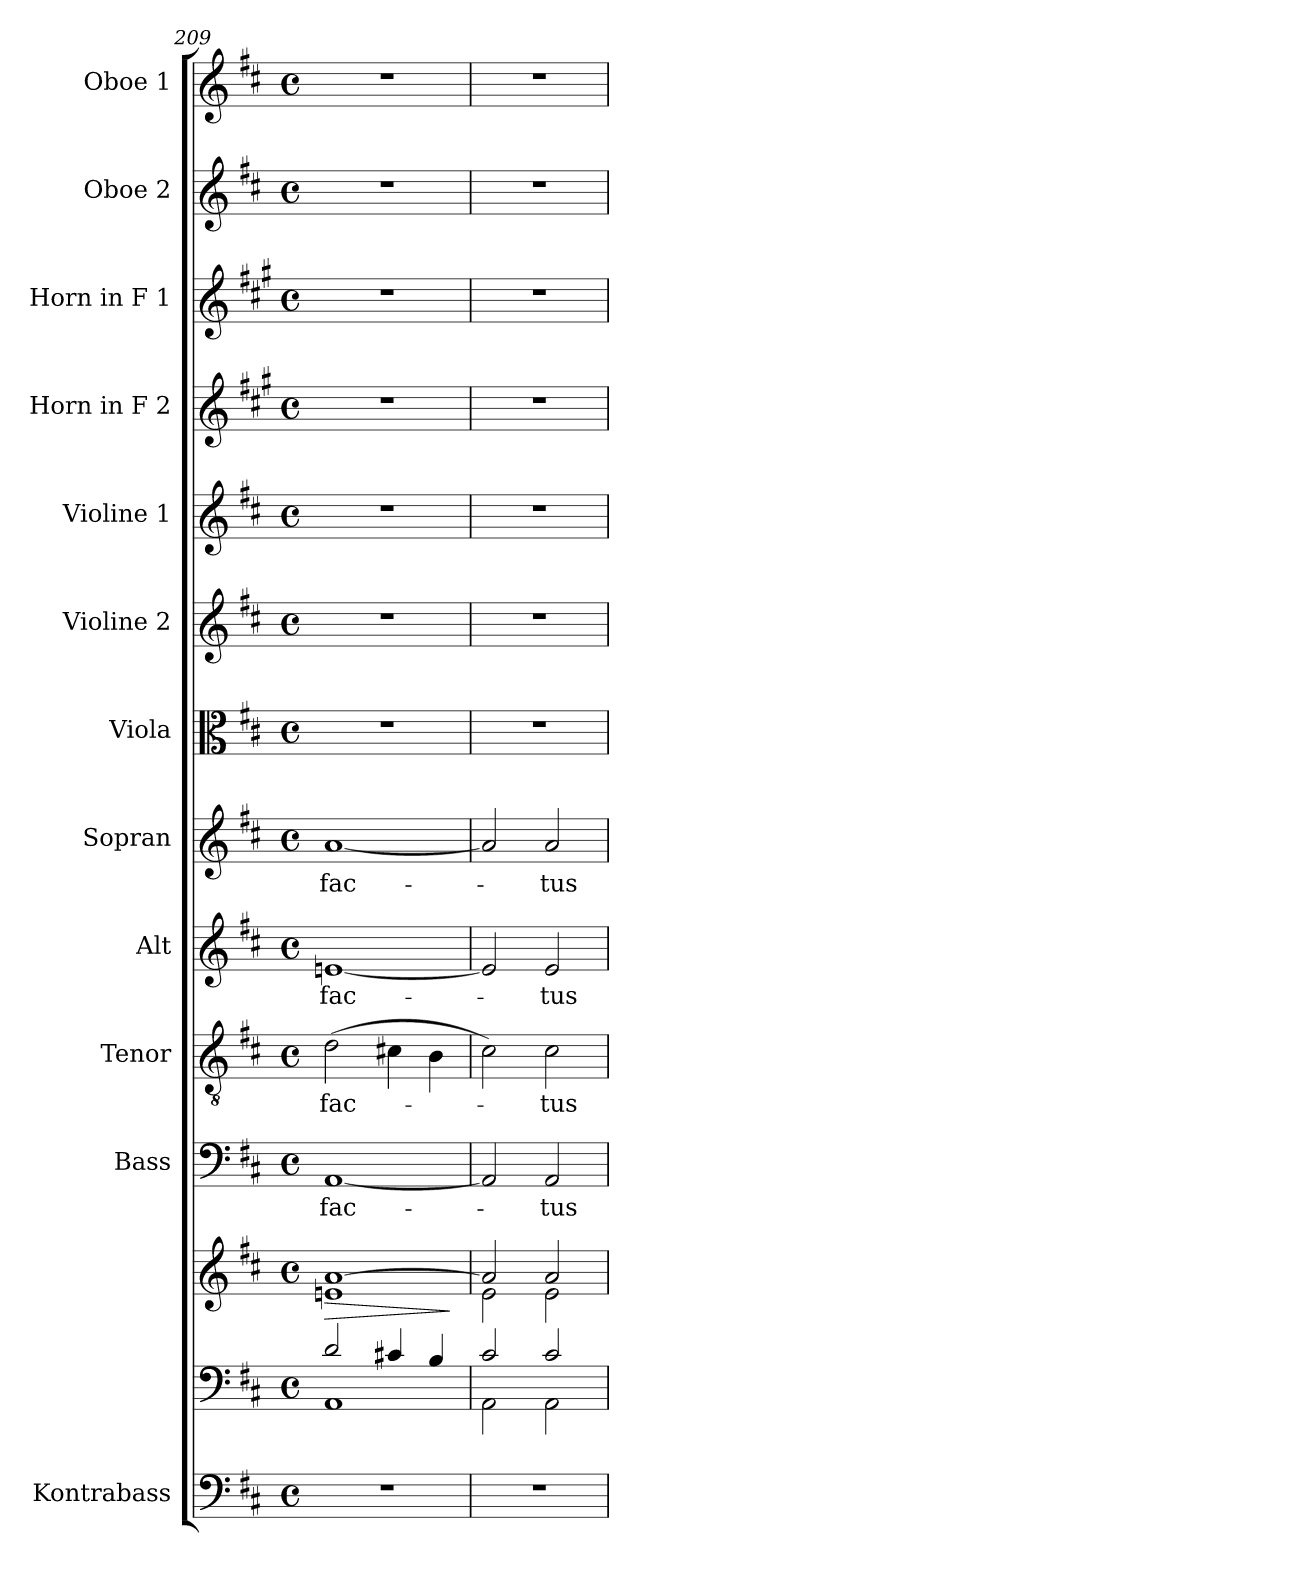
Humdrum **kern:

**kern	**kern	**kern	**dynam	**kern	**text	**kern	**text	**kern	**text	**kern	**text	**kern	**kern	**kern	**kern	**kern	**kern	**kern
*part13	*part12	*part12	*part12	*part11	*part11	*part10	*part10	*part9	*part9	*part8	*part8	*part7	*part6	*part5	*part4	*part3	*part2	*part1
*staff14	*staff13	*staff12	*staff12/13	*staff11	*staff11	*staff10	*staff10	*staff9	*staff9	*staff8	*staff8	*staff7	*staff6	*staff5	*staff4	*staff3	*staff2	*staff1
*I"Kontrabass	*	*	*	*I"Bass	*	*I"Tenor	*	*I"Alt	*	*I"Sopran	*	*I"Viola	*I"Violine 2	*I"Violine 1	*I"Horn in F 2	*I"Horn in F 1	*I"Oboe 2	*I"Oboe 1
*I'Kb.	*	*	*	*I'B.	*	*I'T.	*	*I'A.	*	*I'S.	*	*I'Vla.	*I'Vl. 2	*I'Vl. 1	*	*	*I'Ob. 2	*I'Ob. 1
*clefF4	*clefF4	*clefG2	*	*clefF4	*	*clefGv2	*	*clefG2	*	*clefG2	*	*clefC3	*clefG2	*clefG2	*clefG2	*clefG2	*clefG2	*clefG2
*ITrd7c12	*	*	*	*	*	*	*	*	*	*	*	*	*	*	*ITrd4c7	*ITrd4c7	*	*
*k[f#c#]	*k[f#c#]	*k[f#c#]	*	*k[f#c#]	*	*k[f#c#]	*	*k[f#c#]	*	*k[f#c#]	*	*k[f#c#]	*k[f#c#]	*k[f#c#]	*k[f#c#]	*k[f#c#]	*k[f#c#]	*k[f#c#]
*D:	*D:	*D:	*	*D:	*	*D:	*	*D:	*	*D:	*	*D:	*D:	*D:	*D:	*D:	*D:	*D:
*M4/4	*M4/4	*M4/4	*	*M4/4	*	*M4/4	*	*M4/4	*	*M4/4	*	*M4/4	*M4/4	*M4/4	*M4/4	*M4/4	*M4/4	*M4/4
*met(c)	*met(c)	*met(c)	*	*met(c)	*	*met(c)	*	*met(c)	*	*met(c)	*	*met(c)	*met(c)	*met(c)	*met(c)	*met(c)	*met(c)	*met(c)
=209	=209	=209	=209	=209	=209	=209	=209	=209	=209	=209	=209	=209	=209	=209	=209	=209	=209	=209
*	*^	*	*	*	*	*	*	*	*	*	*	*	*	*	*	*	*	*
!	!	!	!	!LO:HP:b	!	!LO:LY:b	!	!LO:LY:b	!	!LO:LY:b	!	!LO:LY:b	!	!	!	!	!	!	!
*	*	*	*^	*	*	*	*	*	*	*	*	*	*	*	*	*	*	*	*
1r	2d!/	1AA!	[>1a!	1en!	>	[1AA	fac-	(>2d\	fac-	[1en	fac-	[1a	fac-	1r	1r	1r	1r	1r	1r	1r
.	4c#X!/	.	.	.	.	.	.	4c#X\	.	.	.	.	.	.	.	.	.	.	.	.
.	4B!/	.	.	.	.	.	.	4B\	.	.	.	.	.	.	.	.	.	.	.	.
*	*v	*v	*	*	*	*	*	*	*	*	*	*	*	*	*	*	*	*	*	*
*	*	*v	*v	*	*	*	*	*	*	*	*	*	*	*	*	*	*	*	*
.	.	.	]	.	.	.	.	.	.	.	.	.	.	.	.	.	.	.
=210	=210	=210	=210	=210	=210	=210	=210	=210	=210	=210	=210	=210	=210	=210	=210	=210	=210	=210
*	*^	*^	*	*	*	*	*	*	*	*	*	*	*	*	*	*	*	*
1r	2c#!/	2AA!\	2a!/]	2e!\	.	2AA/]	.	2c#\)	.	2e/]	.	2a/]	.	1r	1r	1r	1r	1r	1r	1r
!	!	!	!	!	!	!	!LO:LY:b	!	!LO:LY:b	!	!LO:LY:b	!	!LO:LY:b	!	!	!	!	!	!	!
.	2c#!/	2AA!\	2a!/	2e!\	.	2AA/	-tus	2c#\	-tus	2e/	-tus	2a/	-tus	.	.	.	.	.	.	.
*	*v	*v	*	*	*	*	*	*	*	*	*	*	*	*	*	*	*	*	*	*
*	*	*v	*v	*	*	*	*	*	*	*	*	*	*	*	*	*	*	*	*
=	=	=	=	=	=	=	=	=	=	=	=	=	=	=	=	=	=	=
*-	*-	*-	*-	*-	*-	*-	*-	*-	*-	*-	*-	*-	*-	*-	*-	*-	*-	*-
